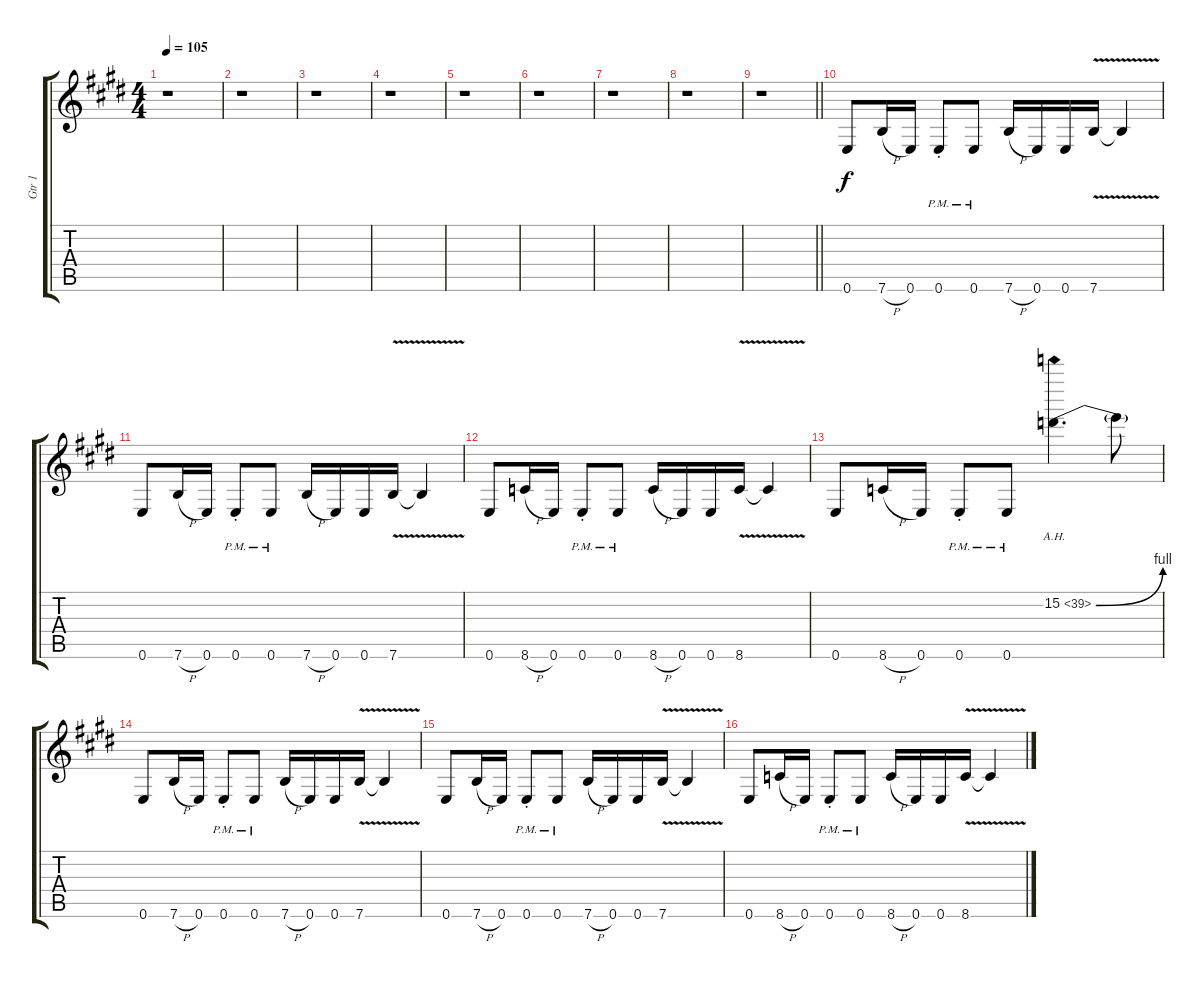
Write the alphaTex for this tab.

\track ("Gtr 1" "Gtr 1") {instrument distortionguitar}
\staff {score tabs}
\tuning (E4 B3 G3 D3 A2 E2) {hide}
\ts (4 4)
\tempo 105
\clef g2
\ks c#minor
r.1{dy mp} |
\ks e
r.1 |
\ks c#minor
r.1 |
r.1 |
r.1 |
\ks e
r.1 |
\ks c#minor
r.1 |
r.1 |
\barLineRight lightlight
r.1 |
\ks e
0.6.8{dy f} 7.6{h}.16 0.6.16 0.6{pm st}.8 0.6{pm}.8 7.6{h}.16 0.6.16 0.6.16 7.6{v}.16 7.6{v t}.4 |
\ks c#minor
0.6.8 7.6{h}.16 0.6.16 0.6{pm st}.8 0.6{pm}.8 7.6{h}.16 0.6.16 0.6.16 7.6{v}.16 7.6{v t}.4 |
0.6.8 8.6{h}.16 0.6.16 0.6{pm st}.8 0.6{pm}.8 8.6{h}.16 0.6.16 0.6.16 8.6{v}.16 8.6{v t}.4 |
0.6.8 8.6{h}.16 0.6.16 0.6{pm st}.8 0.6{pm}.8 15.2{be (bend 0 0 60 4) ah 24}.4{d} 15.2{t}.8 |
\ks e
0.6.8 7.6{h}.16 0.6.16 0.6{pm st}.8 0.6{pm}.8 7.6{h}.16 0.6.16 0.6.16 7.6{v}.16 7.6{v t}.4 |
\ks c#minor
0.6.8 7.6{h}.16 0.6.16 0.6{pm st}.8 0.6{pm}.8 7.6{h}.16 0.6.16 0.6.16 7.6{v}.16 7.6{v t}.4 |
0.6.8 8.6{h}.16 0.6.16 0.6{pm st}.8 0.6{pm}.8 8.6{h}.16 0.6.16 0.6.16 8.6{v}.16 8.6{v t}.4
